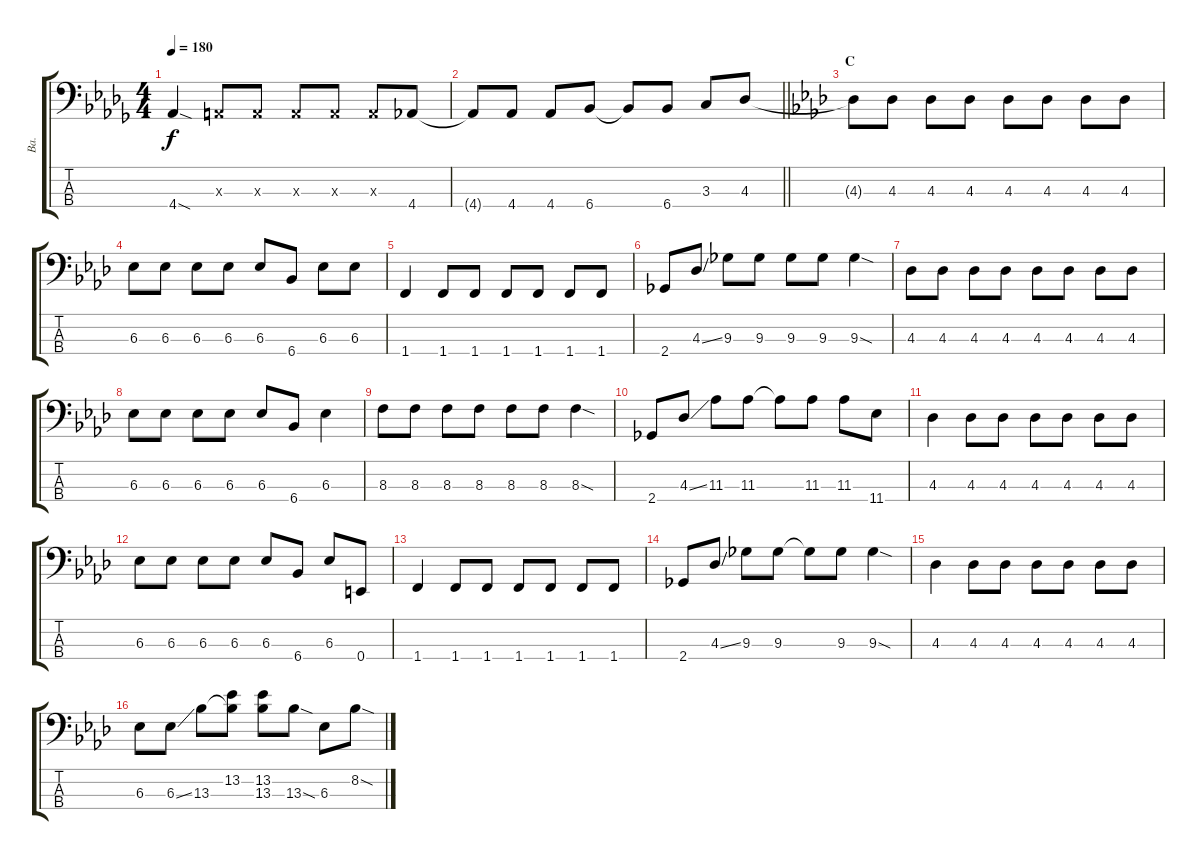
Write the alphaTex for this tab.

\track ("Ba." "Ba.") {instrument electricbassfinger}
\staff {score tabs}
\tuning (G2 D2 A1 E1) {hide}
\ts (4 4)
\tempo 180
\clef f4
\ks db
4.4{sod t}.4{dy f} 0.3{x}.8 0.3{x}.8 0.3{x}.8 0.3{x}.8 0.3{x}.8 4.4.8 |
\barLineRight lightlight
4.4{t}.8 4.4.8 4.4.8 6.4.8 6.4{t}.8 6.4.8 3.3.8 4.3.8 |
\section ("" "C")
\ks ab
4.3{t}.8 4.3.8 4.3.8 4.3.8 4.3.8 4.3.8 4.3.8 4.3.8 |
6.3.8 6.3.8 6.3.8 6.3.8 6.3.8 6.4.8 6.3.8 6.3.8 |
1.4.4 1.4.8 1.4.8 1.4.8 1.4.8 1.4.8 1.4.8 |
2.4.8 4.3{ss}.8 9.3.8 9.3.8 9.3.8 9.3.8 9.3{sod}.4 |
4.3.8 4.3.8 4.3.8 4.3.8 4.3.8 4.3.8 4.3.8 4.3.8 |
6.3.8 6.3.8 6.3.8 6.3.8 6.3.8 6.4.8 6.3.4 |
8.3.8 8.3.8 8.3.8 8.3.8 8.3.8 8.3.8 8.3{sod}.4 |
2.4.8 4.3{ss}.8 11.3.8 11.3.8 11.3{t}.8 11.3.8 11.3.8 11.4.8 |
4.3.4 4.3.8 4.3.8 4.3.8 4.3.8 4.3.8 4.3.8 |
6.3.8 6.3.8 6.3.8 6.3.8 6.3.8 6.4.8 6.3.8 0.4.8 |
1.4.4 1.4.8 1.4.8 1.4.8 1.4.8 1.4.8 1.4.8 |
2.4.8 4.3{ss}.8 9.3.8 9.3.8 9.3{t}.8 9.3.8 9.3{sod}.4 |
4.3.4 4.3.8 4.3.8 4.3.8 4.3.8 4.3.8 4.3.8 |
6.3.8 6.3{ss}.8 13.3.8 (13.2 13.3{t}).8 (13.2 13.3).8 13.3{sod}.8 6.3.8 8.2{sod}.8
